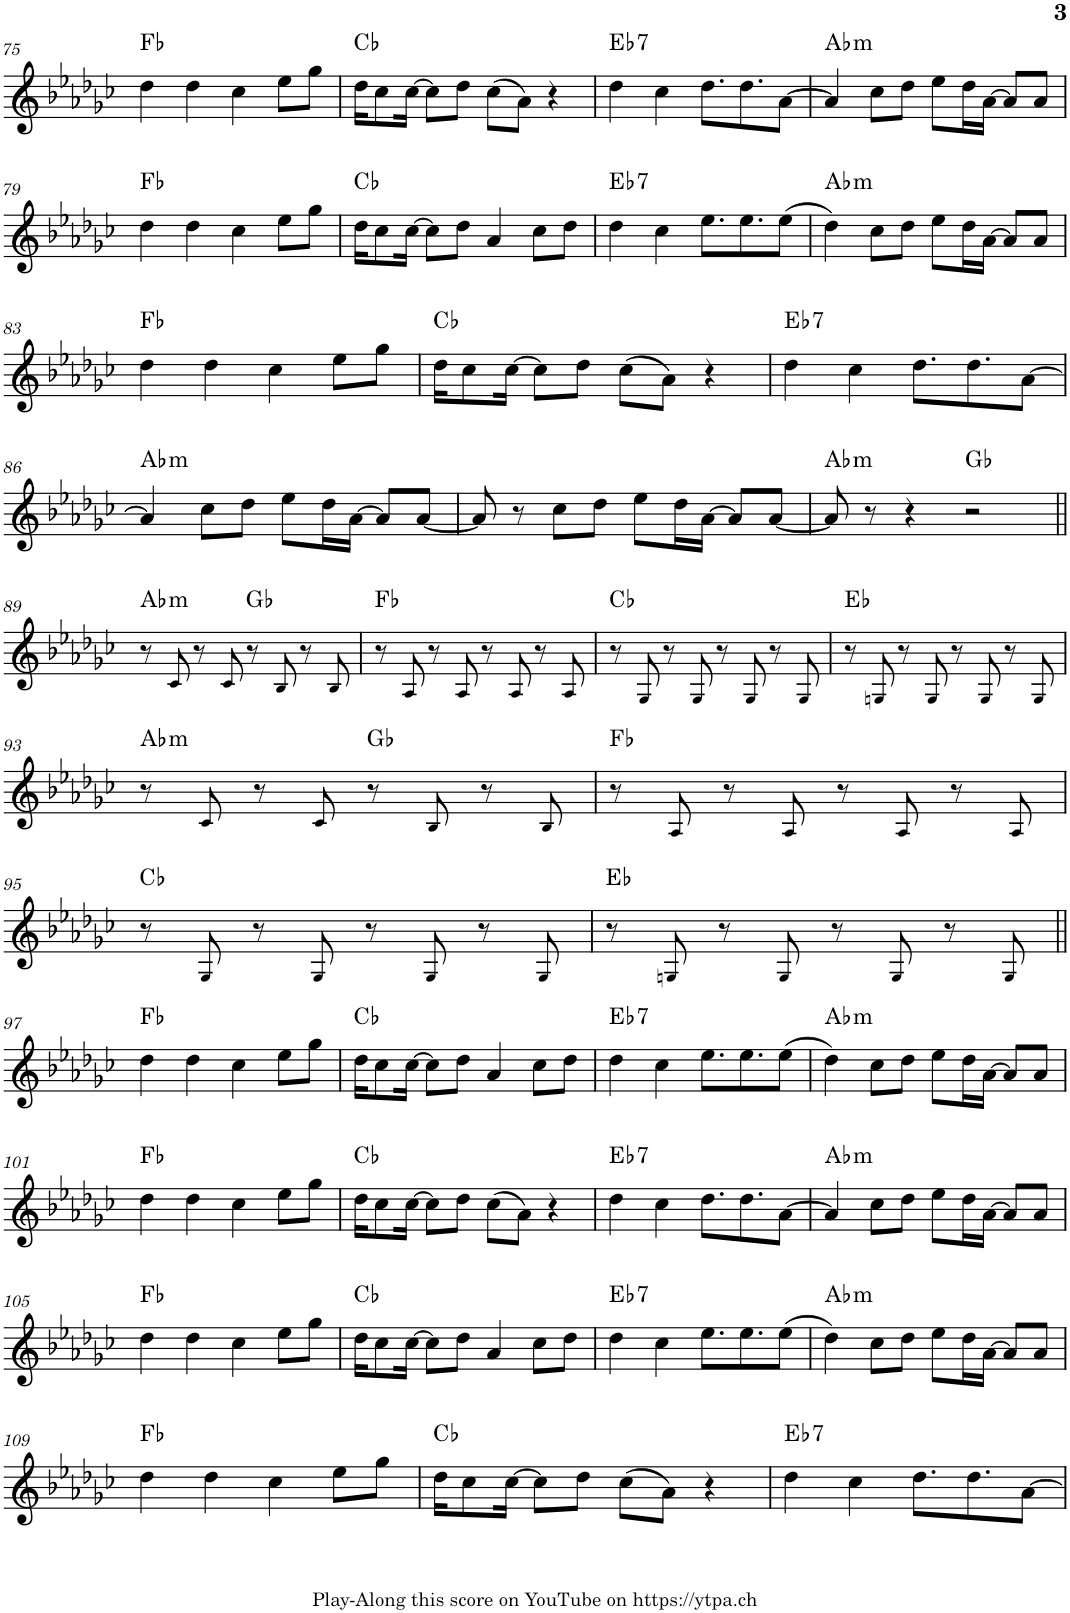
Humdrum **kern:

**kern	**harte
*part1	*part1
*staff1	*
*I"Piano	*
*I'Pno.	*
!!LO:PB:g=z
*clefG2	*
*k[b-e-a-d-g-c-]	*
*M4/4	*
=75	=75
4dd-\	Fb:maj
4dd-\	.
4cc-\	.
8ee-\L	.
8gg-\J	.
=76	=76
16dd-\KL	Cb:maj
8cc-\	.
[16cc-\Jk	.
8cc-\L]	.
8dd-\J	.
(8cc-\L	.
8a-\J)	.
4r	.
=77	=77
!	!LO:H:kt=7
4dd-\	Eb:7
4cc-\	.
8.dd-\L	.
8.dd-\	.
[8a-\J	.
=78	=78
!	!LO:H:kt=m
4a-/]	Ab:min
8cc-\L	.
8dd-\J	.
8ee-\L	.
16dd-\L	.
[16a-\JJ	.
8a-/L]	.
8a-/J	.
!!LO:LB:g=z
=79	=79
4dd-\	Fb:maj
4dd-\	.
4cc-\	.
8ee-\L	.
8gg-\J	.
=80	=80
16dd-\KL	Cb:maj
8cc-\	.
[16cc-\Jk	.
8cc-\L]	.
8dd-\J	.
4a-/	.
8cc-\L	.
8dd-\J	.
=81	=81
!	!LO:H:kt=7
4dd-\	Eb:7
4cc-\	.
8.ee-\L	.
8.ee-\	.
(8ee-\J	.
=82	=82
!	!LO:H:kt=m
4dd-\)	Ab:min
8cc-\L	.
8dd-\J	.
8ee-\L	.
16dd-\L	.
[16a-\JJ	.
8a-/L]	.
8a-/J	.
!!LO:LB:g=z
=83	=83
4dd-\	Fb:maj
4dd-\	.
4cc-\	.
8ee-\L	.
8gg-\J	.
=84	=84
16dd-\KL	Cb:maj
8cc-\	.
[16cc-\Jk	.
8cc-\L]	.
8dd-\J	.
(8cc-\L	.
8a-\J)	.
4r	.
=85	=85
!	!LO:H:kt=7
4dd-\	Eb:7
4cc-\	.
8.dd-\L	.
8.dd-\	.
[8a-\J	.
!!LO:LB:g=z
=86	=86
!	!LO:H:kt=m
4a-/]	Ab:min
8cc-\L	.
8dd-\J	.
8ee-\L	.
16dd-\L	.
[16a-\JJ	.
8a-/L]	.
[8a-/J	.
=87	=87
8a-/]	.
8r	.
8cc-\L	.
8dd-\J	.
8ee-\L	.
16dd-\L	.
[16a-\JJ	.
8a-/L]	.
[8a-/J	.
=88	=88
!	!LO:H:kt=m
8a-/]	Ab:min
8r	.
4r	.
2r	Gb:maj
!!LO:LB:g=z
=89||	=89||
!	!LO:H:kt=m
8r	Ab:min
8c-!/	.
8r	.
8c-!/	.
8r	Gb:maj
8B-!/	.
8r	.
8B-!/	.
=90	=90
8r	Fb:maj
8A-!/	.
8r	.
8A-!/	.
8r	.
8A-!/	.
8r	.
8A-!/	.
=91	=91
8r	Cb:maj
8G-!/	.
8r	.
8G-!/	.
8r	.
8G-!/	.
8r	.
8G-!/	.
=92	=92
8r	Eb:maj
8Gn!/	.
8r	.
8G!/	.
8r	.
8G!/	.
8r	.
8G!/	.
!!LO:LB:g=z
=93	=93
!	!LO:H:kt=m
8r	Ab:min
8c-!/	.
8r	.
8c-!/	.
8r	Gb:maj
8B-!/	.
8r	.
8B-!/	.
=94	=94
8r	Fb:maj
8A-!/	.
8r	.
8A-!/	.
8r	.
8A-!/	.
8r	.
8A-!/	.
!!LO:LB:g=z
=95	=95
8r	Cb:maj
8G-!/	.
8r	.
8G-!/	.
8r	.
8G-!/	.
8r	.
8G-!/	.
=96	=96
8r	Eb:maj
8Gn!/	.
8r	.
8G!/	.
8r	.
8G!/	.
8r	.
8G!/	.
!!LO:LB:g=z
=97||	=97||
4dd-\	Fb:maj
4dd-\	.
4cc-\	.
8ee-\L	.
8gg-\J	.
=98	=98
16dd-\KL	Cb:maj
8cc-\	.
[16cc-\Jk	.
8cc-\L]	.
8dd-\J	.
4a-/	.
8cc-\L	.
8dd-\J	.
=99	=99
!	!LO:H:kt=7
4dd-\	Eb:7
4cc-\	.
8.ee-\L	.
8.ee-\	.
(8ee-\J	.
=100	=100
!	!LO:H:kt=m
4dd-\)	Ab:min
8cc-\L	.
8dd-\J	.
8ee-\L	.
16dd-\L	.
[16a-\JJ	.
8a-/L]	.
8a-/J	.
!!LO:LB:g=z
=101	=101
4dd-\	Fb:maj
4dd-\	.
4cc-\	.
8ee-\L	.
8gg-\J	.
=102	=102
16dd-\KL	Cb:maj
8cc-\	.
[16cc-\Jk	.
8cc-\L]	.
8dd-\J	.
(8cc-\L	.
8a-\J)	.
4r	.
=103	=103
!	!LO:H:kt=7
4dd-\	Eb:7
4cc-\	.
8.dd-\L	.
8.dd-\	.
[8a-\J	.
=104	=104
!	!LO:H:kt=m
4a-/]	Ab:min
8cc-\L	.
8dd-\J	.
8ee-\L	.
16dd-\L	.
[16a-\JJ	.
8a-/L]	.
8a-/J	.
!!LO:LB:g=z
=105	=105
4dd-\	Fb:maj
4dd-\	.
4cc-\	.
8ee-\L	.
8gg-\J	.
=106	=106
16dd-\KL	Cb:maj
8cc-\	.
[16cc-\Jk	.
8cc-\L]	.
8dd-\J	.
4a-/	.
8cc-\L	.
8dd-\J	.
=107	=107
!	!LO:H:kt=7
4dd-\	Eb:7
4cc-\	.
8.ee-\L	.
8.ee-\	.
(8ee-\J	.
=108	=108
!	!LO:H:kt=m
4dd-\)	Ab:min
8cc-\L	.
8dd-\J	.
8ee-\L	.
16dd-\L	.
[16a-\JJ	.
8a-/L]	.
8a-/J	.
!!LO:LB:g=z
=109	=109
4dd-\	Fb:maj
4dd-\	.
4cc-\	.
8ee-\L	.
8gg-\J	.
=110	=110
16dd-\KL	Cb:maj
8cc-\	.
[16cc-\Jk	.
8cc-\L]	.
8dd-\J	.
(8cc-\L	.
8a-\J)	.
4r	.
=111	=111
!	!LO:H:kt=7
4dd-\	Eb:7
4cc-\	.
8.dd-\L	.
8.dd-\	.
[8a-\J	.
=	=
*-	*-
